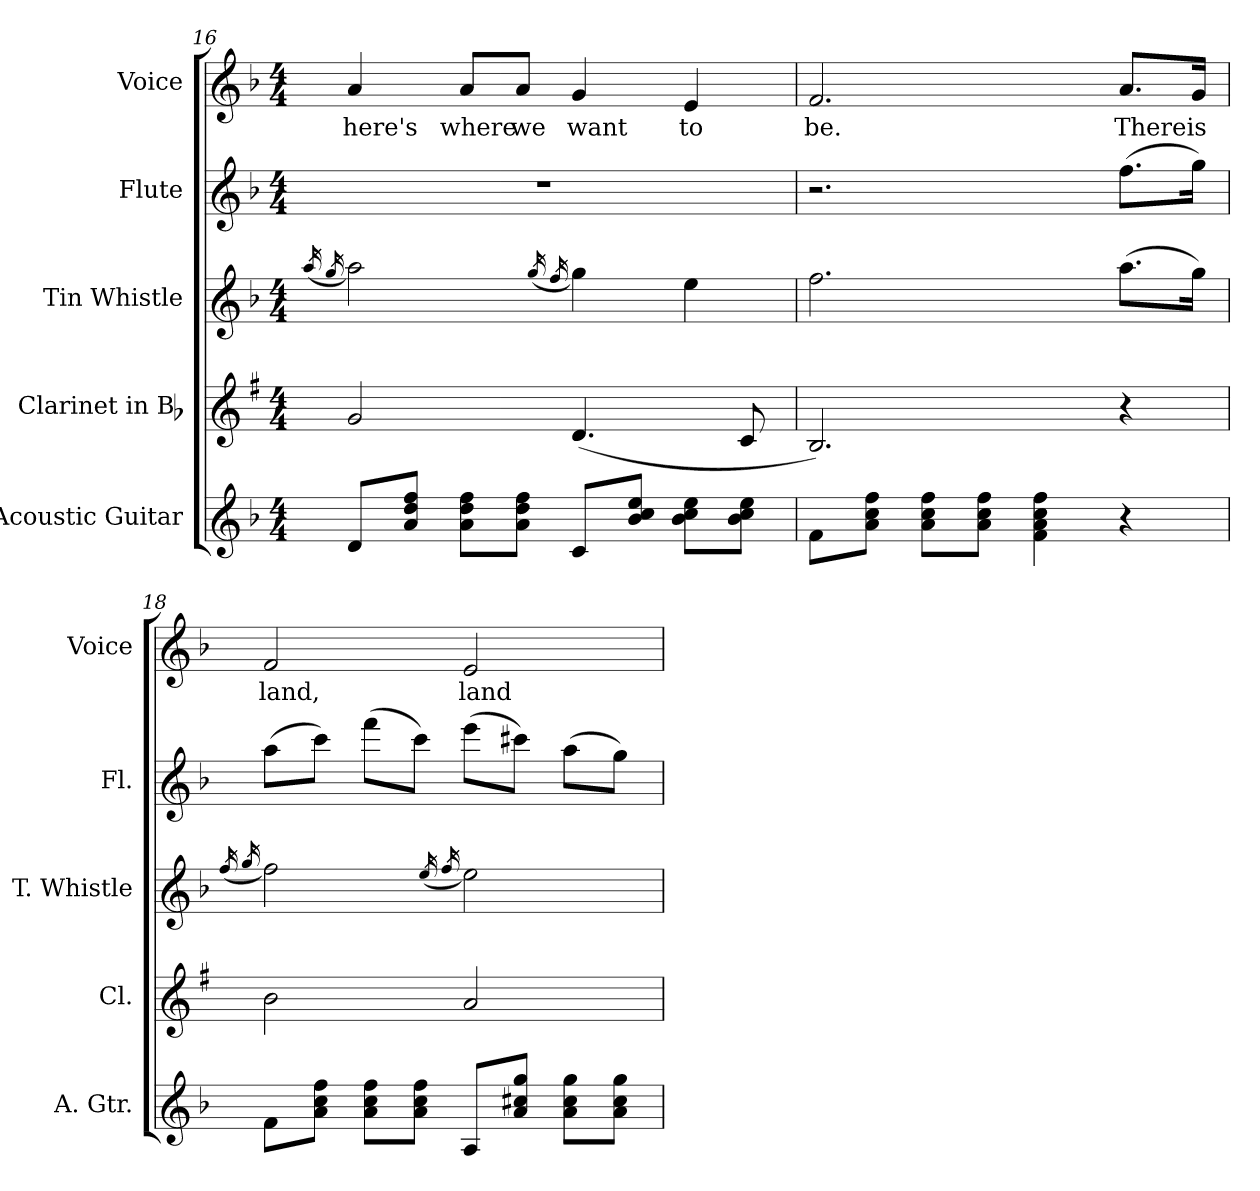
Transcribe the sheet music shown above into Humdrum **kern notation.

**kern	**kern	**kern	**kern	**kern	**text
*part5	*part4	*part3	*part2	*part1	*part1
*staff5	*staff4	*staff3	*staff2	*staff1	*staff1
*I"Acoustic Guitar	*I"Clarinet in Bb	*I"Tin Whistle	*I"Flute	*I"Voice	*
*I'A. Gtr.	*I'Cl.	*I'T. Whistle	*I'Fl.	*I'Voice	*
*clefG2	*clefG2	*clefG2	*clefG2	*clefG2	*
*ITrd7c12	*ITrd1c2	*ITrd-7c-12	*	*	*
*k[b-]	*k[b-]	*k[b-]	*k[b-]	*k[b-]	*
*F:	*F:	*F:	*F:	*F:	*
*M4/4	*M4/4	*M4/4	*M4/4	*M4/4	*
=16	=16	=16	=16	=16	=16
.	.	(16qaaai/	.	.	.
.	.	16qgggi/	.	.	.
!	!	!	!	!	!LO:LY:b:color=#000000
8Di/L	2fi/	2aaai\)	1r	4ai/	here's
8Ai/ 8di/ 8fi/J	.	.	.	.	.
!	!	!	!	!	!LO:LY:b:color=#000000
8Ai\ 8di\ 8fi\L	.	.	.	8ai/L	where
!	!	!	!	!	!LO:LY:b:color=#000000
8Ai\ 8di\ 8fi\J	.	.	.	8ai/J	we
.	.	(16qgggi/	.	.	.
.	.	16qfffi/	.	.	.
!	!	!	!	!	!LO:LY:b:color=#000000
8Ci/L	(4.ci/	4gggi\)	.	4gi/	want
8B-i/ 8ci/ 8ei/J	.	.	.	.	.
!	!	!	!	!	!LO:LY:b:color=#000000
8B-i\ 8ci\ 8ei\L	.	4eeei\	.	4ei/	to
8B-i\ 8ci\ 8ei\J	8B-i/	.	.	.	.
=17	=17	=17	=17	=17	=17
!	!	!	!	!	!LO:LY:b:color=#000000
8Fi\L	2.Ai/)	2.fffi\	2.r	2.fi/	be.
8Ai\ 8ci\ 8fi\J	.	.	.	.	.
8Ai\ 8ci\ 8fi\L	.	.	.	.	.
8Ai\ 8ci\ 8fi\J	.	.	.	.	.
4Fi\ 4Ai 4ci 4fi	.	.	.	.	.
!	!	!	!	!	!LO:LY:b:color=#000000
4r	4r	(8.aaai\L	(8.ffi\L	8.ai/L	There
!	!	!	!	!	!LO:LY:b:color=#000000
.	.	16gggi\Jk)	16ggi\Jk)	16gi/Jk	is
=18	=18	=18	=18	=18	=18
.	.	(16qfffi/	.	.	.
.	.	16qgggi/	.	.	.
!	!	!	!	!	!LO:LY:b:color=#000000
8Fi\L	2ai\	2fffi\)	(8aai\L	2fi/	land,
8Ai\ 8ci\ 8fi\J	.	.	8ccci\J)	.	.
8Ai\ 8ci\ 8fi\L	.	.	(8fffi\L	.	.
8Ai\ 8ci\ 8fi\J	.	.	8ccci\J)	.	.
.	.	(16qeeei/	.	.	.
.	.	16qfffi/	.	.	.
!	!	!	!	!	!LO:LY:b:color=#000000
8AAi/L	2gi/	2eeei\)	(8eeei\L	2ei/	land
8Ai/ 8c#Xi/ 8gi/J	.	.	8ccc#Xi\J)	.	.
8Ai\ 8c#i\ 8gi\L	.	.	(8aai\L	.	.
8Ai\ 8c#i\ 8gi\J	.	.	8ggi\J)	.	.
=	=	=	=	=	=
*-	*-	*-	*-	*-	*-
